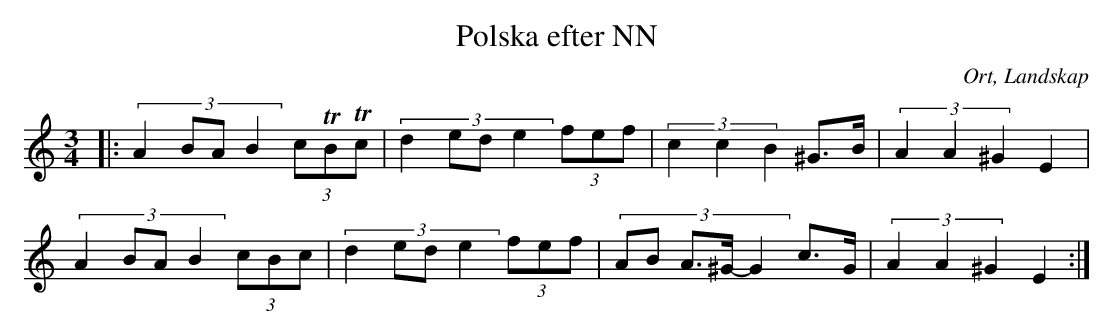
X:1
T:Polska efter NN
O:Ort, Landskap
M:3/4
L:1/8
K:C
|: (3:2:4 A2 BA B2 (3cTBTc| (3:2:4 d2 ed e2 (3fef|(3:2:3 c2 c2 B2 ^G>B|(3:2:3 A2 A2 ^G2 E2|
(3:2:4 A2 BA B2 (3cBc| (3:2:4 d2 ed e2 (3fef|(3:2:5 AB A>^G-G2 c>G|(3:2:3 A2 A2 ^G2 E2:|
